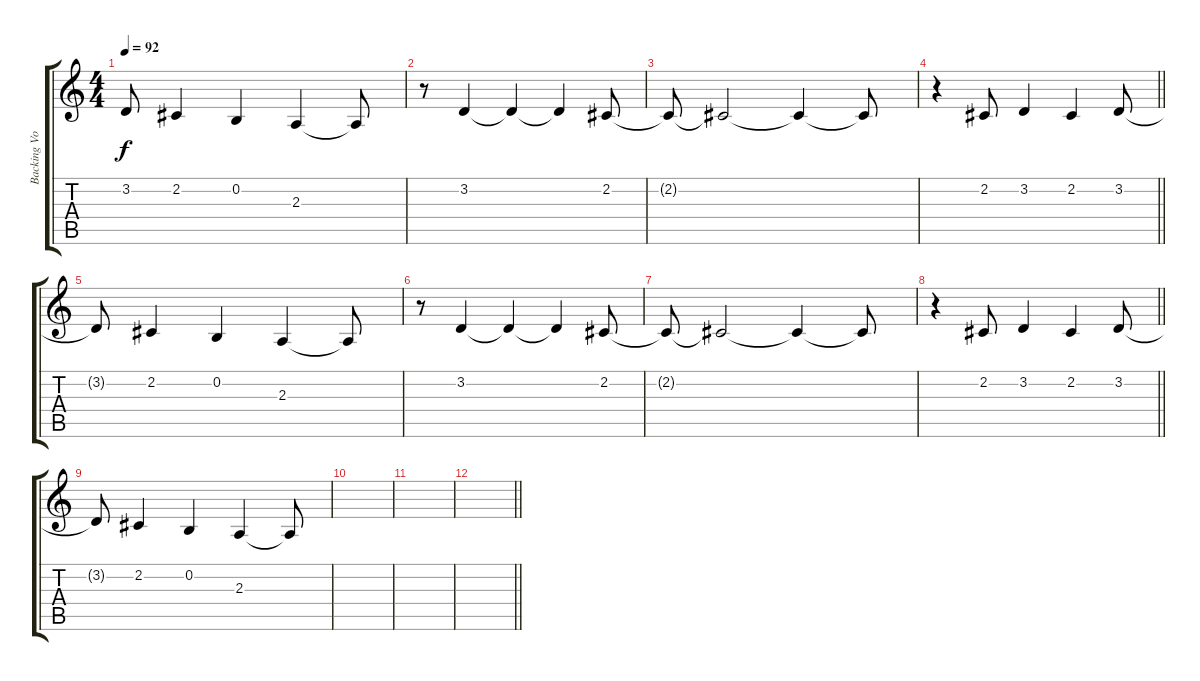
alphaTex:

\track ("Backing Vocals" "Backing Vo") {instrument tenorsax}
\staff {score tabs}
\tuning (E4 B3 G3 D3 A2 E2) {hide}
\ts (4 4)
\tempo 92
\clef g2
\ks c
3.2{t}.8{dy f} 2.2.4 0.2.4 2.3.4 2.3{t}.8 |
r.8 3.2.4 3.2{t}.4 3.2{t}.4 2.2.8 |
2.2{t}.8 2.2{t}.2 2.2{t}.4 2.2{t}.8 |
\barLineRight lightlight
r.4 2.2.8 3.2.4 2.2.4 3.2.8 |
3.2{t}.8 2.2.4 0.2.4 2.3.4 2.3{t}.8 |
r.8 3.2.4 3.2{t}.4 3.2{t}.4 2.2.8 |
2.2{t}.8 2.2{t}.2 2.2{t}.4 2.2{t}.8 |
\barLineRight lightlight
r.4 2.2.8 3.2.4 2.2.4 3.2.8 |
3.2{t}.8 2.2.4 0.2.4 2.3.4 2.3{t}.8 |
|
|
\barLineRight lightlight
